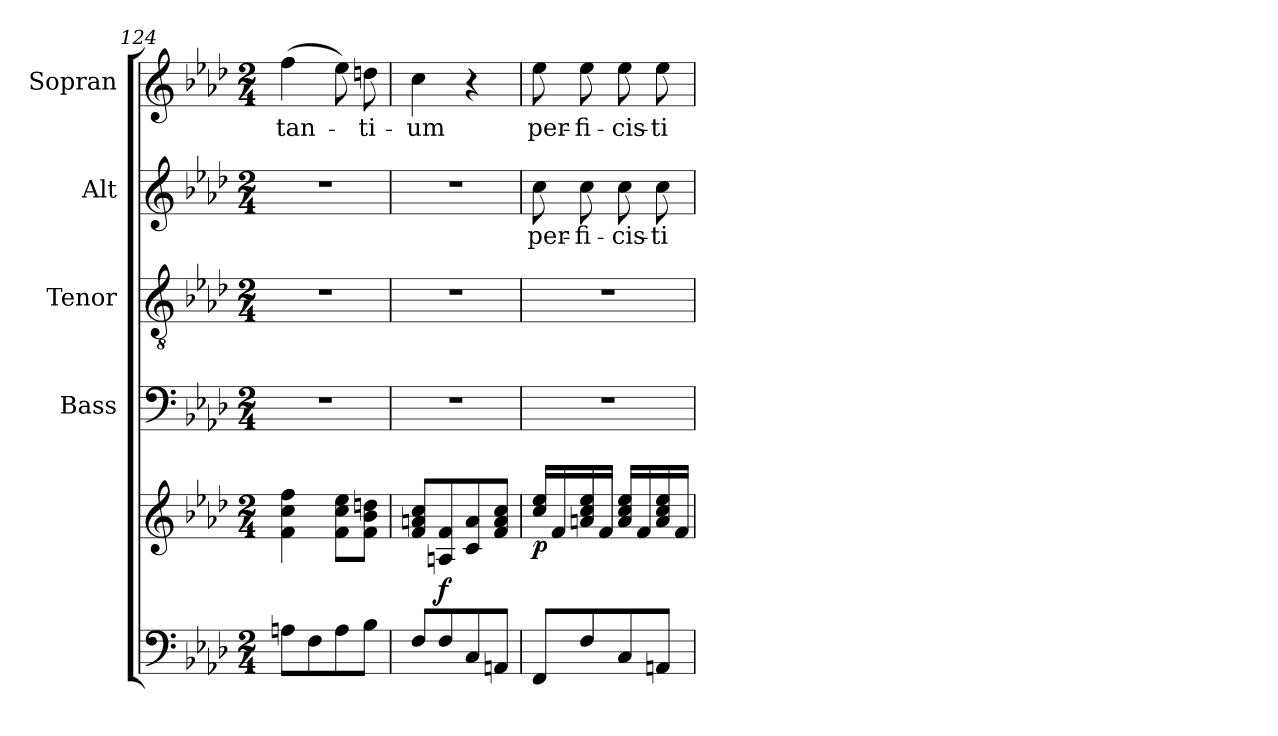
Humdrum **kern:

**kern	**kern	**dynam	**kern	**kern	**kern	**text	**kern	**text
*part5	*part5	*part5	*part4	*part3	*part2	*part2	*part1	*part1
*staff6	*staff5	*staff5/6	*staff4	*staff3	*staff2	*staff2	*staff1	*staff1
*	*	*	*I"Bass	*I"Tenor	*I"Alt	*	*I"Sopran	*
*	*	*	*I'B.	*I'T.	*I'A.	*	*I'S.	*
*clefF4	*clefG2	*	*clefF4	*clefGv2	*clefG2	*	*clefG2	*
*k[b-e-a-d-]	*k[b-e-a-d-]	*	*k[b-e-a-d-]	*k[b-e-a-d-]	*k[b-e-a-d-]	*	*k[b-e-a-d-]	*
*A-:	*A-:	*	*A-:	*A-:	*A-:	*	*A-:	*
*M2/4	*M2/4	*	*M2/4	*M2/4	*M2/4	*	*M2/4	*
=124	=124	=124	=124	=124	=124	=124	=124	=124
!	!	!	!	!	!	!	!	!LO:LY:b
8An\L	4f\ 4cc\ 4ff\	.	2r	2r	2r	.	(>4ff\	-tan-
8F\	.	.	.	.	.	.	.	.
8A\	8f\ 8cc\ 8ee-\L	.	.	.	.	.	8ee-\)	.
!	!	!	!	!	!	!	!	!LO:LY:b
8B-\J	8f\ 8b-\ 8ddn\J	.	.	.	.	.	8ddn\	-ti-
=125	=125	=125	=125	=125	=125	=125	=125	=125
!	!	!	!	!	!	!	!	!LO:LY:b
8F/L	8f/ 8an/ 8cc/L	.	2r	2r	2r	.	4cc\	-um
!	!	!LO:DY:b	!	!	!	!	!	!
8F/	8An/ 8f/	f	.	.	.	.	.	.
8C/	8c/ 8a/	.	.	.	.	.	4r	.
8AAn/J	8f/ 8a/ 8cc/J	.	.	.	.	.	.	.
!!LO:PB:g=z
=126	=126	=126	=126	=126	=126	=126	=126	=126
!	!	!LO:DY:b	!	!	!	!LO:LY:b	!	!LO:LY:b
8FF/L	16cc/ 16ee-/LL	p	2r	2r	8cc\	per-	8ee-\	per-
.	16f/	.	.	.	.	.	.	.
!	!	!	!	!	!	!LO:LY:b	!	!LO:LY:b
8F/	16an/ 16cc/ 16ee-/	.	.	.	8cc\	-fi-	8ee-\	-fi-
.	16f/JJ	.	.	.	.	.	.	.
!	!	!	!	!	!	!LO:LY:b	!	!LO:LY:b
8C/	16a/ 16cc/ 16ee-/LL	.	.	.	8cc\	-cis-	8ee-\	-cis-
.	16f/	.	.	.	.	.	.	.
!	!	!	!	!	!	!LO:LY:b	!	!LO:LY:b
8AAn/J	16a/ 16cc/ 16ee-/	.	.	.	8cc\	-ti	8ee-\	-ti
.	16f/JJ	.	.	.	.	.	.	.
=	=	=	=	=	=	=	=	=
*-	*-	*-	*-	*-	*-	*-	*-	*-
